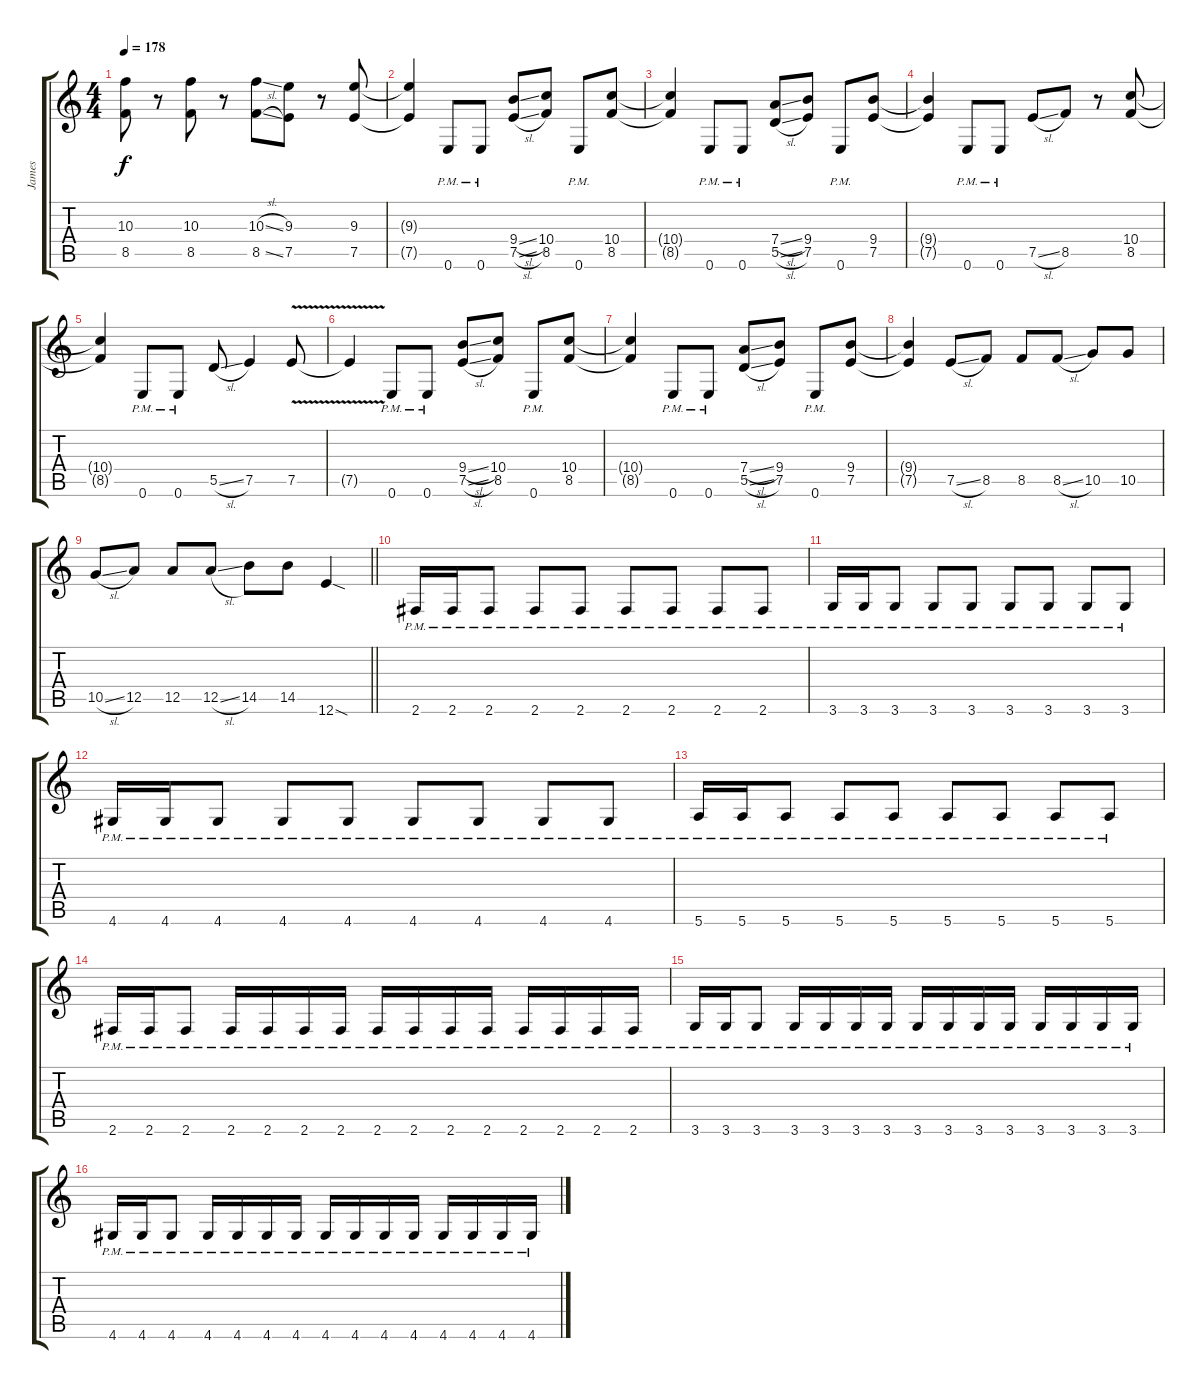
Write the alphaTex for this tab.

\track ("James" "James") {instrument distortionguitar}
\staff {score tabs}
\tuning (E4 B3 G3 D3 A2 E2) {hide}
\ts (4 4)
\tempo 178
\clef g2
\ks c
(10.3 8.5).8{dy f} r.8 (10.3 8.5).8 r.8 (10.3{sl} 8.5{sl}).8 (9.3 7.5).8 r.8 (9.3 7.5).8 |
(9.3{t} 7.5{t}).4 0.6{pm}.8 0.6{pm}.8 (9.4{sl} 7.5{sl}).8 (10.4 8.5).8 0.6{pm}.8 (10.4 8.5).8 |
(10.4{t} 8.5{t}).4 0.6{pm}.8 0.6{pm}.8 (7.4{sl} 5.5{sl}).8 (9.4 7.5).8 0.6{pm}.8 (9.4 7.5).8 |
(9.4{t} 7.5{t}).4 0.6{pm}.8 0.6{pm}.8 7.5{sl}.8 8.5.8 r.8 (10.4 8.5).8 |
(10.4{t} 8.5{t}).4 0.6{pm}.8 0.6{pm}.8 5.5{sl}.8 7.5.4 7.5{v}.8 |
7.5{t}.4 0.6{pm}.8 0.6{pm}.8 (9.4{sl} 7.5{sl}).8 (10.4 8.5).8 0.6{pm}.8 (10.4 8.5).8 |
(10.4{t} 8.5{t}).4 0.6{pm}.8 0.6{pm}.8 (7.4{sl} 5.5{sl}).8 (9.4 7.5).8 0.6{pm}.8 (9.4 7.5).8 |
(9.4{t} 7.5{t}).4 7.5{sl}.8 8.5.8 8.5.8 8.5{sl}.8 10.5.8 10.5.8 |
\barLineRight lightlight
10.5{sl}.8 12.5.8 12.5.8 12.5{sl}.8 14.5.8 14.5.8 12.6{sod}.4 |
\section ("" "")
2.6{pm}.16{instrument distortionguitar} 2.6{pm}.16 2.6{pm}.8 2.6{pm}.8 2.6{pm}.8 2.6{pm}.8 2.6{pm}.8 2.6{pm}.8 2.6{pm}.8 |
3.6{pm}.16 3.6{pm}.16 3.6{pm}.8 3.6{pm}.8 3.6{pm}.8 3.6{pm}.8 3.6{pm}.8 3.6{pm}.8 3.6{pm}.8 |
4.6{pm}.16 4.6{pm}.16 4.6{pm}.8 4.6{pm}.8 4.6{pm}.8 4.6{pm}.8 4.6{pm}.8 4.6{pm}.8 4.6{pm}.8 |
5.6{pm}.16 5.6{pm}.16 5.6{pm}.8 5.6{pm}.8 5.6{pm}.8 5.6{pm}.8 5.6{pm}.8 5.6{pm}.8 5.6{pm}.8 |
2.6{pm}.16 2.6{pm}.16 2.6{pm}.8 2.6{pm}.16 2.6{pm}.16 2.6{pm}.16 2.6{pm}.16 2.6{pm}.16 2.6{pm}.16 2.6{pm}.16 2.6{pm}.16 2.6{pm}.16 2.6{pm}.16 2.6{pm}.16 2.6{pm}.16 |
3.6{pm}.16 3.6{pm}.16 3.6{pm}.8 3.6{pm}.16 3.6{pm}.16 3.6{pm}.16 3.6{pm}.16 3.6{pm}.16 3.6{pm}.16 3.6{pm}.16 3.6{pm}.16 3.6{pm}.16 3.6{pm}.16 3.6{pm}.16 3.6{pm}.16 |
4.6{pm}.16 4.6{pm}.16 4.6{pm}.8 4.6{pm}.16 4.6{pm}.16 4.6{pm}.16 4.6{pm}.16 4.6{pm}.16 4.6{pm}.16 4.6{pm}.16 4.6{pm}.16 4.6{pm}.16 4.6{pm}.16 4.6{pm}.16 4.6{pm}.16
